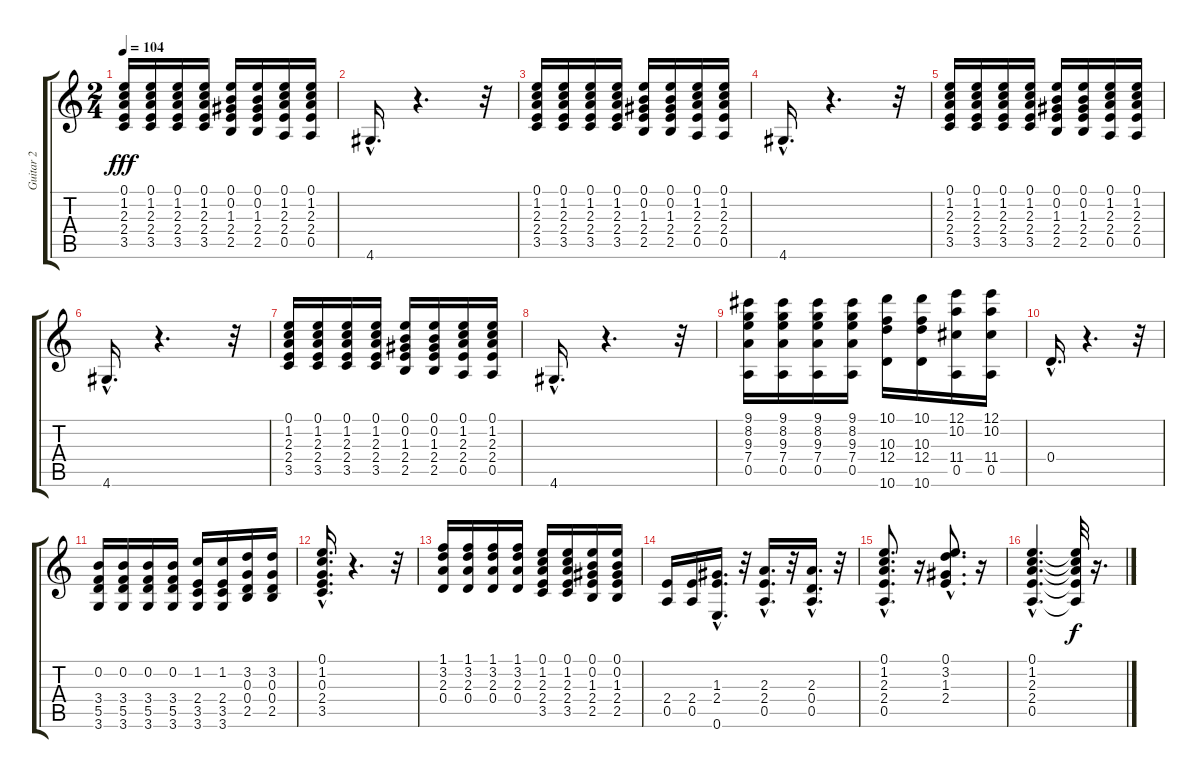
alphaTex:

\track ("Guitar 2" "Guitar 2") {instrument acousticguitarnylon}
\staff {score tabs}
\tuning (E4 B3 G3 D3 A2 E2) {hide}
\ts (2 4)
\tempo 104
\clef g2
\ks c
(0.1 1.2 2.3 2.4 3.5).16{dy fff} (0.1 1.2 2.3 2.4 3.5).16 (0.1 1.2 2.3 2.4 3.5).16 (0.1 1.2 2.3 2.4 3.5).16 (0.1 0.2 1.3 2.4 2.5).16 (0.1 0.2 1.3 2.4 2.5).16 (0.1 1.2 2.3 2.4 0.5).16 (0.1 1.2 2.3 2.4 0.5).16 |
4.6{hac}.16{d} r.4{d} r.32 |
(0.1 1.2 2.3 2.4 3.5).16 (0.1 1.2 2.3 2.4 3.5).16 (0.1 1.2 2.3 2.4 3.5).16 (0.1 1.2 2.3 2.4 3.5).16 (0.1 0.2 1.3 2.4 2.5).16 (0.1 0.2 1.3 2.4 2.5).16 (0.1 1.2 2.3 2.4 0.5).16 (0.1 1.2 2.3 2.4 0.5).16 |
4.6{hac}.16{d} r.4{d} r.32 |
(0.1 1.2 2.3 2.4 3.5).16 (0.1 1.2 2.3 2.4 3.5).16 (0.1 1.2 2.3 2.4 3.5).16 (0.1 1.2 2.3 2.4 3.5).16 (0.1 0.2 1.3 2.4 2.5).16 (0.1 0.2 1.3 2.4 2.5).16 (0.1 1.2 2.3 2.4 0.5).16 (0.1 1.2 2.3 2.4 0.5).16 |
4.6{hac}.16{d} r.4{d} r.32 |
(0.1 1.2 2.3 2.4 3.5).16 (0.1 1.2 2.3 2.4 3.5).16 (0.1 1.2 2.3 2.4 3.5).16 (0.1 1.2 2.3 2.4 3.5).16 (0.1 0.2 1.3 2.4 2.5).16 (0.1 0.2 1.3 2.4 2.5).16 (0.1 1.2 2.3 2.4 0.5).16 (0.1 1.2 2.3 2.4 0.5).16 |
4.6{hac}.16{d} r.4{d} r.32 |
(9.1 8.2 9.3 7.4 0.5).16 (9.1 8.2 9.3 7.4 0.5).16 (9.1 8.2 9.3 7.4 0.5).16 (9.1 8.2 9.3 7.4 0.5).16 (10.1 10.3 12.4 10.6).16 (10.1 10.3 12.4 10.6).16 (12.1 10.2 11.4 0.5).16 (12.1 10.2 11.4 0.5).16 |
0.4{hac}.16{d} r.4{d} r.32 |
(0.2 3.4 5.5 3.6).16 (0.2 3.4 5.5 3.6).16 (0.2 3.4 5.5 3.6).16 (0.2 3.4 5.5 3.6).16 (1.2 2.4 3.5 3.6).16 (1.2 2.4 3.5 3.6).16 (3.2 0.3 0.4 2.5).16 (3.2 0.3 0.4 2.5).16 |
(0.1{hac} 1.2{hac} 0.3{hac} 2.4{hac} 3.5{hac}).16{d} r.4{d} r.32 |
(1.1 3.2 2.3 0.4).16 (1.1 3.2 2.3 0.4).16 (1.1 3.2 2.3 0.4).16 (1.1 3.2 2.3 0.4).16 (0.1 1.2 2.3 2.4 3.5).16 (0.1 1.2 2.3 2.4 3.5).16 (0.1 0.2 1.3 2.4 2.5).16 (0.1 0.2 1.3 2.4 2.5).16 |
(2.4 0.5).16 (2.4 0.5).16 (1.3{hac} 2.4{hac} 0.6{hac}).16{d} r.32 (2.3{hac} 2.4{hac} 0.5{hac}).16{d} r.32 (2.3{hac} 0.4{hac} 0.5{hac}).16{d} r.32 |
(0.1{hac} 1.2{hac} 2.3{hac} 2.4{hac} 0.5{hac}).8{d} r.16 (0.1{hac} 3.2{hac} 1.3{hac} 2.4{hac}).8{d} r.16 |
(0.1{hac} 1.2{hac} 2.3{hac} 2.4{hac} 0.5{hac}).4{d} (0.1{t} 1.2{t} 2.3{t} 2.4{t} 0.5{t}).32{dy f} r.16{d}
